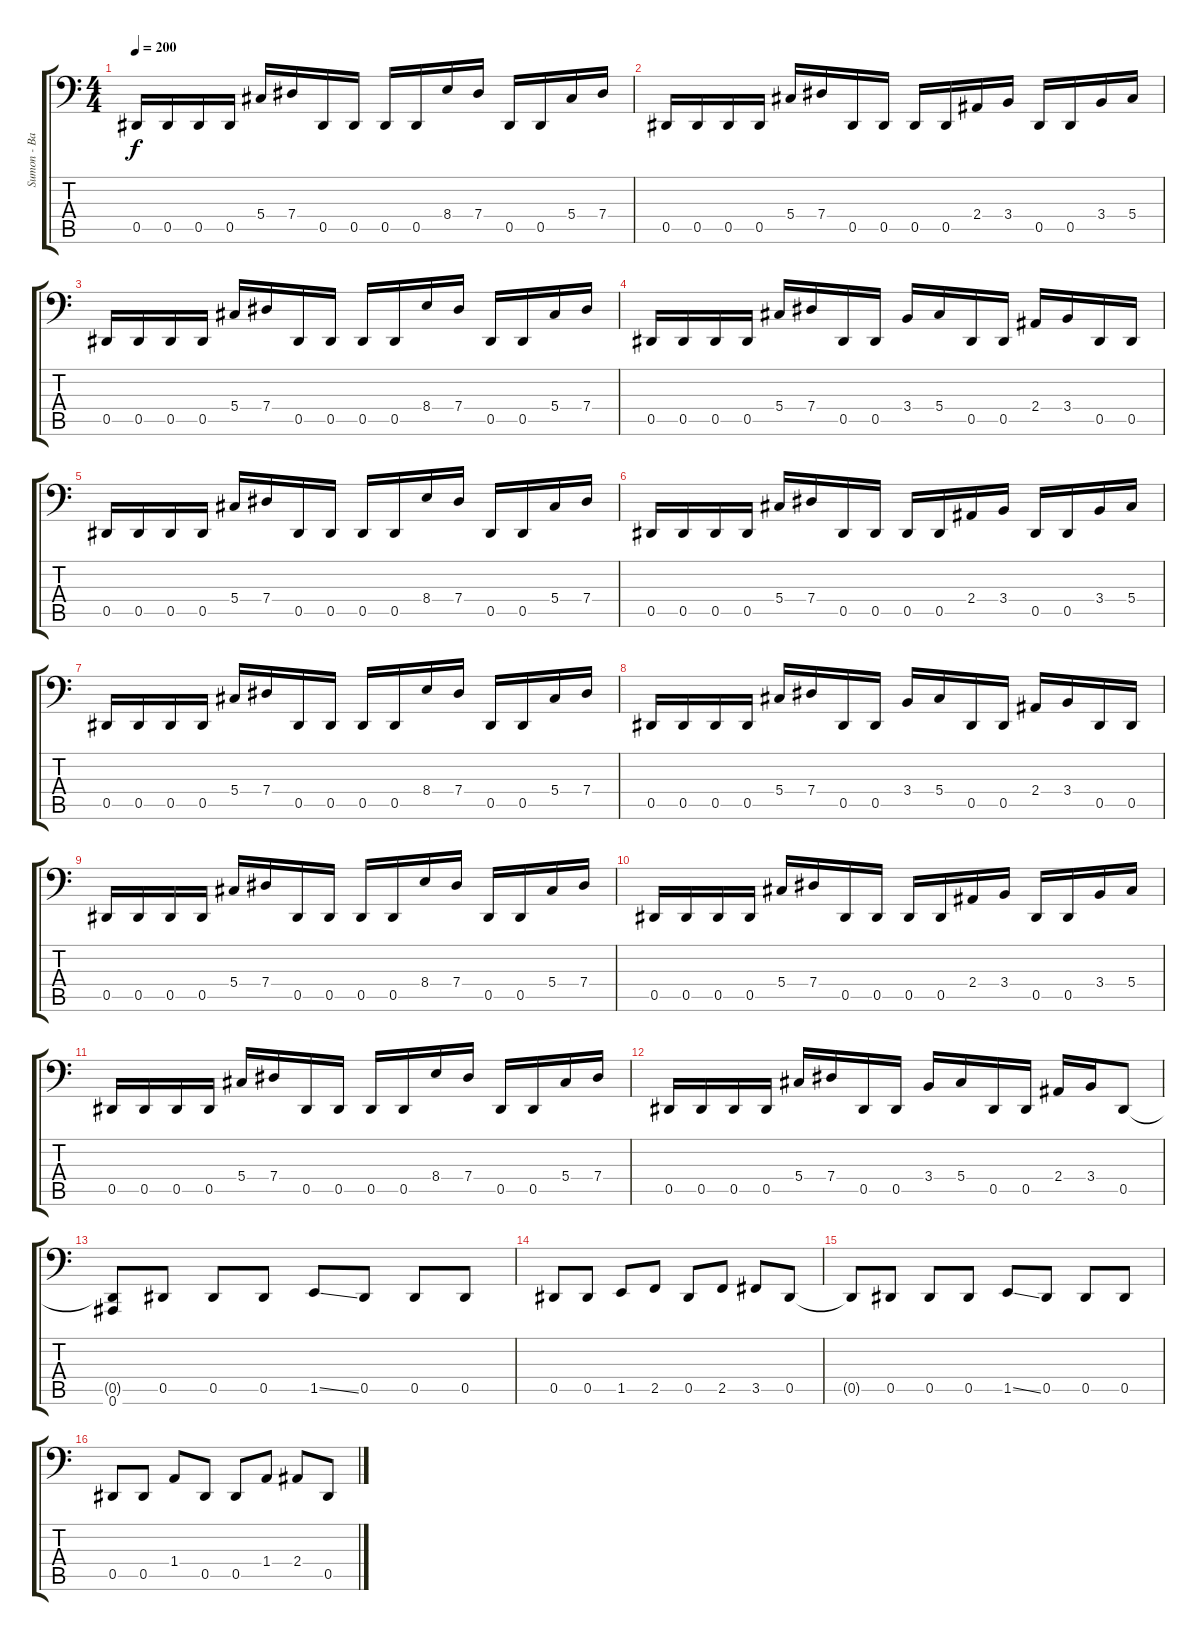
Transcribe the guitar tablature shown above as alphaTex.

\track ("Sumon - Bass" "Sumon - Ba") {instrument electricbassfinger}
\staff {score tabs}
\tuning (B2 Gb2 Db2 Ab1 Eb1 Bb0) {hide}
\ts (4 4)
\tempo 200
\clef f4
\ks c
0.5.16{dy f} 0.5.16 0.5.16 0.5.16 5.4.16 7.4.16 0.5.16 0.5.16 0.5.16 0.5.16 8.4.16 7.4.16 0.5.16 0.5.16 5.4.16 7.4.16 |
0.5.16 0.5.16 0.5.16 0.5.16 5.4.16 7.4.16 0.5.16 0.5.16 0.5.16 0.5.16 2.4.16 3.4.16 0.5.16 0.5.16 3.4.16 5.4.16 |
0.5.16 0.5.16 0.5.16 0.5.16 5.4.16 7.4.16 0.5.16 0.5.16 0.5.16 0.5.16 8.4.16 7.4.16 0.5.16 0.5.16 5.4.16 7.4.16 |
0.5.16 0.5.16 0.5.16 0.5.16 5.4.16 7.4.16 0.5.16 0.5.16 3.4.16 5.4.16 0.5.16 0.5.16 2.4.16 3.4.16 0.5.16 0.5.16 |
0.5.16 0.5.16 0.5.16 0.5.16 5.4.16 7.4.16 0.5.16 0.5.16 0.5.16 0.5.16 8.4.16 7.4.16 0.5.16 0.5.16 5.4.16 7.4.16 |
0.5.16 0.5.16 0.5.16 0.5.16 5.4.16 7.4.16 0.5.16 0.5.16 0.5.16 0.5.16 2.4.16 3.4.16 0.5.16 0.5.16 3.4.16 5.4.16 |
0.5.16 0.5.16 0.5.16 0.5.16 5.4.16 7.4.16 0.5.16 0.5.16 0.5.16 0.5.16 8.4.16 7.4.16 0.5.16 0.5.16 5.4.16 7.4.16 |
0.5.16 0.5.16 0.5.16 0.5.16 5.4.16 7.4.16 0.5.16 0.5.16 3.4.16 5.4.16 0.5.16 0.5.16 2.4.16 3.4.16 0.5.16 0.5.16 |
0.5.16 0.5.16 0.5.16 0.5.16 5.4.16 7.4.16 0.5.16 0.5.16 0.5.16 0.5.16 8.4.16 7.4.16 0.5.16 0.5.16 5.4.16 7.4.16 |
0.5.16 0.5.16 0.5.16 0.5.16 5.4.16 7.4.16 0.5.16 0.5.16 0.5.16 0.5.16 2.4.16 3.4.16 0.5.16 0.5.16 3.4.16 5.4.16 |
0.5.16 0.5.16 0.5.16 0.5.16 5.4.16 7.4.16 0.5.16 0.5.16 0.5.16 0.5.16 8.4.16 7.4.16 0.5.16 0.5.16 5.4.16 7.4.16 |
0.5.16 0.5.16 0.5.16 0.5.16 5.4.16 7.4.16 0.5.16 0.5.16 3.4.16 5.4.16 0.5.16 0.5.16 2.4.16 3.4.16 0.5.8 |
(0.5{t} 0.6).8 0.5.8 0.5.8 0.5.8 1.5{ss}.8 0.5.8 0.5.8 0.5.8 |
0.5.8 0.5.8 1.5.8 2.5.8 0.5.8 2.5.8 3.5.8 0.5.8 |
0.5{t}.8 0.5.8 0.5.8 0.5.8 1.5{ss}.8 0.5.8 0.5.8 0.5.8 |
0.5.8 0.5.8 1.4.8 0.5.8 0.5.8 1.4.8 2.4.8 0.5.8
